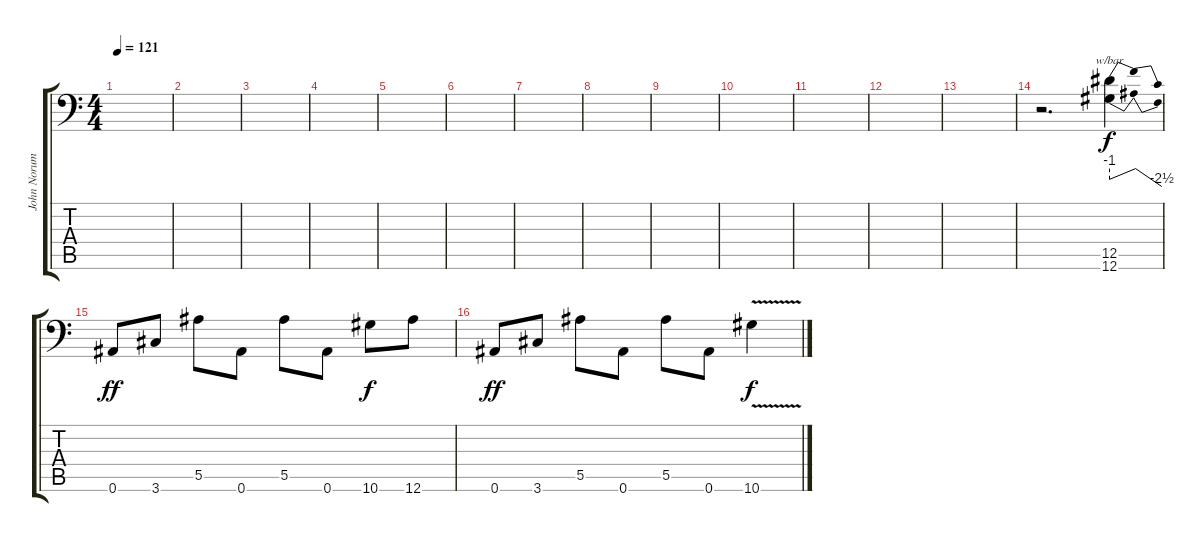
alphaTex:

\track ("John Norum" "John Norum") {instrument distortionguitar}
\staff {score tabs}
\tuning (Eb4 Bb3 Gb3 Db3 F2 Bb1) {hide}
\ts (4 4)
\tempo 121
\clef f4
\ks c
|
|
|
|
|
|
|
|
|
|
|
|
|
r.2{d} (12.5 12.6).4{tbe (dip default 0 -4 12 0 25 0 60 -10)} |
0.6.8{dy ff} 3.6.8 5.5.8 0.6.8 5.5.8 0.6.8 10.6.8{dy f} 12.6.8 |
0.6.8{dy ff} 3.6.8 5.5.8 0.6.8 5.5.8 0.6.8 10.6{v}.4{dy f}
